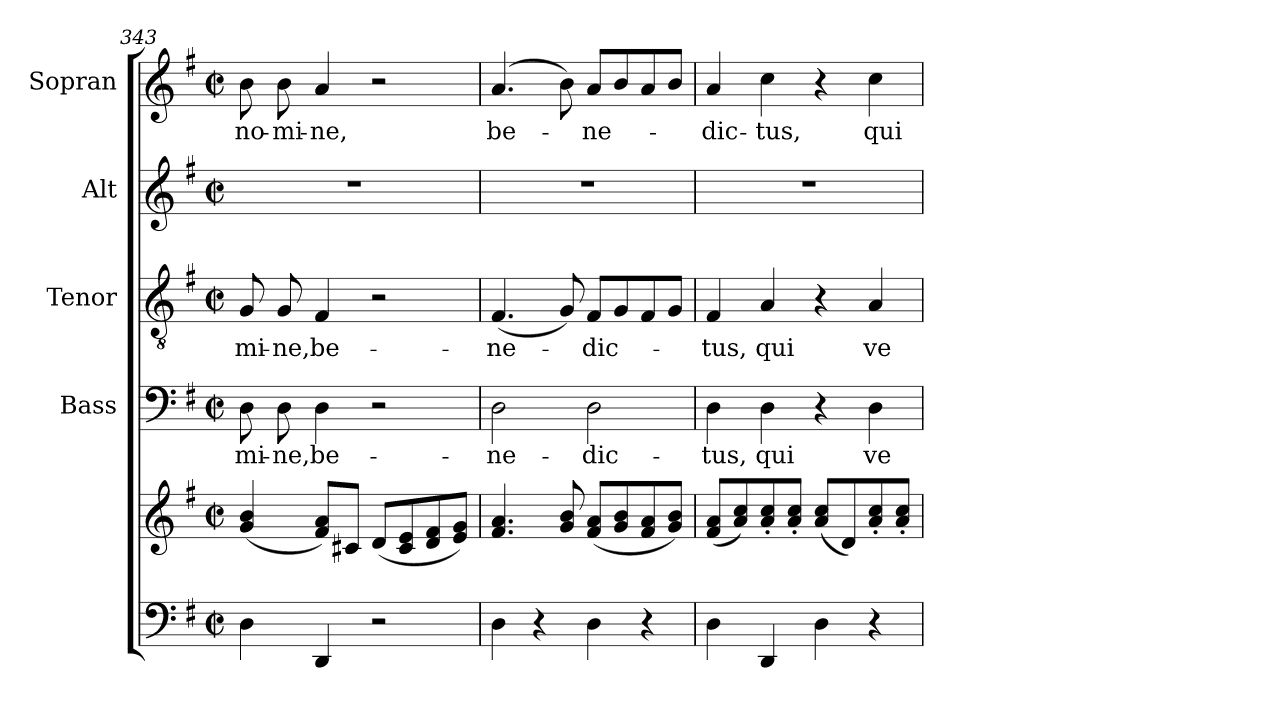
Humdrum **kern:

**kern	**kern	**kern	**text	**kern	**text	**kern	**kern	**text
*part5	*part5	*part4	*part4	*part3	*part3	*part2	*part1	*part1
*staff6	*staff5	*staff4	*staff4	*staff3	*staff3	*staff2	*staff1	*staff1
*	*	*I"Bass	*	*I"Tenor	*	*I"Alt	*I"Sopran	*
*	*	*I'B.	*	*I'T.	*	*I'A.	*I'S.	*
!!LO:LB:g=z
*clefF4	*clefG2	*clefF4	*	*clefGv2	*	*clefG2	*clefG2	*
*k[f#]	*k[f#]	*k[f#]	*	*k[f#]	*	*k[f#]	*k[f#]	*
*G:	*G:	*G:	*	*G:	*	*G:	*G:	*
*M2/2	*M2/2	*M2/2	*	*M2/2	*	*M2/2	*M2/2	*
*met(c|)	*met(c|)	*met(c|)	*	*met(c|)	*	*met(c|)	*met(c|)	*
=343	=343	=343	=343	=343	=343	=343	=343	=343
!	!	!	!LO:LY:b	!	!LO:LY:b	!	!	!LO:LY:b
4D\	(<4g/ 4b/	8D\	-mi-	8G/	-mi-	1r	8b\	no-
!	!	!	!LO:LY:b	!	!LO:LY:b	!	!	!LO:LY:b
.	.	8D\	-ne,	8G/	-ne,	.	8b\	-mi-
!	!	!	!LO:LY:b	!	!LO:LY:b	!	!	!LO:LY:b
4DD/	8f#/ 8a/L)	4D\	be-	4F#/	be-	.	4a/	-ne,
.	8c#X/J	.	.	.	.	.	.	.
2r	(<8d/L	2r	.	2r	.	.	2r	.
.	8c#/ 8e/	.	.	.	.	.	.	.
.	8d/ 8f#/	.	.	.	.	.	.	.
.	8e/ 8g/J)	.	.	.	.	.	.	.
=344	=344	=344	=344	=344	=344	=344	=344	=344
!	!	!	!LO:LY:b	!	!LO:LY:b	!	!	!LO:LY:b
4D\	4.f#/ 4.a/	2D\	-ne-	(<4.F#/	-ne-	1r	(4.a/	be-
4r	.	.	.	.	.	.	.	.
.	8g/ 8b/	.	.	8G/)	.	.	8b\)	.
!	!	!	!LO:LY:b	!	!LO:LY:b	!	!	!LO:LY:b
4D\	(<8f#/ 8a/L	2D\	-dic-	8F#/L	-dic-	.	8a/L	-ne-
.	8g/ 8b/	.	.	8G/	.	.	8b/	.
4r	8f#/ 8a/	.	.	8F#/	.	.	8a/	.
.	8g/ 8b/J)	.	.	8G/J	.	.	8b/J	.
=345	=345	=345	=345	=345	=345	=345	=345	=345
!	!	!	!LO:LY:b	!	!LO:LY:b	!	!	!LO:LY:b
4D\	(<8f#/ 8a/L	4D\	-tus,	4F#/	-tus,	1r	4a/	-dic-
.	8a/ 8cc/)	.	.	.	.	.	.	.
!	!	!	!LO:LY:b	!	!LO:LY:b	!	!	!LO:LY:b
4DD/	8a/'< 8cc/'<	4D\	qui	4A/	qui	.	4cc\	-tus,
.	8a/'< 8cc/'<J	.	.	.	.	.	.	.
4D\	(<8a/ 8cc/L	4r	.	4r	.	.	4r	.
.	8d/)	.	.	.	.	.	.	.
!	!	!	!LO:LY:b	!	!LO:LY:b	!	!	!LO:LY:b
4r	8a/'< 8cc/'<	4D\	ve-	4A/	ve-	.	4cc\	qui
.	8a/'< 8cc/'<J	.	.	.	.	.	.	.
=	=	=	=	=	=	=	=	=
*-	*-	*-	*-	*-	*-	*-	*-	*-
